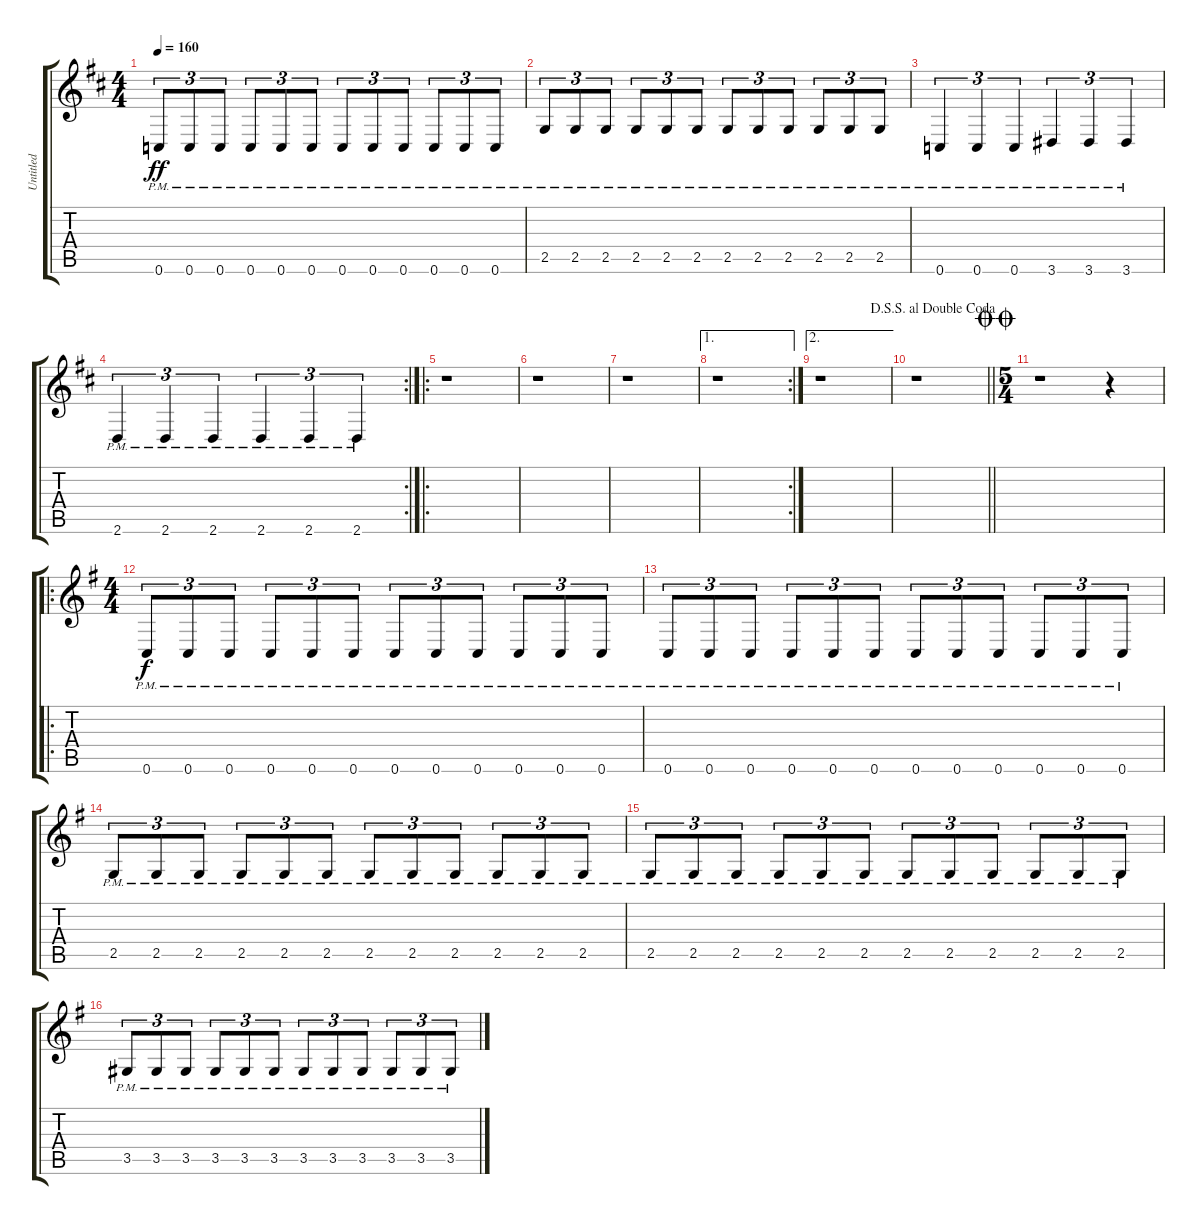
\track ("Untitled" "Untitled") {instrument overdrivenguitar}
\staff {score tabs}
\tuning (C4 G3 Eb3 Bb2 F2 C2) {hide}
\ts (4 4)
\tempo 160
\clef g2
\ks d
0.6{pm}.8{tu (3 2) dy ff} 0.6{pm}.8{tu (3 2)} 0.6{pm}.8{tu (3 2)} 0.6{pm}.8{tu (3 2)} 0.6{pm}.8{tu (3 2)} 0.6{pm}.8{tu (3 2)} 0.6{pm}.8{tu (3 2)} 0.6{pm}.8{tu (3 2)} 0.6{pm}.8{tu (3 2)} 0.6{pm}.8{tu (3 2)} 0.6{pm}.8{tu (3 2)} 0.6{pm}.8{tu (3 2)} |
2.5{pm}.8{tu (3 2)} 2.5{pm}.8{tu (3 2)} 2.5{pm}.8{tu (3 2)} 2.5{pm}.8{tu (3 2)} 2.5{pm}.8{tu (3 2)} 2.5{pm}.8{tu (3 2)} 2.5{pm}.8{tu (3 2)} 2.5{pm}.8{tu (3 2)} 2.5{pm}.8{tu (3 2)} 2.5{pm}.8{tu (3 2)} 2.5{pm}.8{tu (3 2)} 2.5{pm}.8{tu (3 2)} |
0.6{pm}.4{tu (3 2)} 0.6{pm}.4{tu (3 2)} 0.6{pm}.4{tu (3 2)} 3.6{pm}.4{tu (3 2)} 3.6{pm}.4{tu (3 2)} 3.6{pm}.4{tu (3 2)} |
\rc 2
2.6{pm}.4{tu (3 2)} 2.6{pm}.4{tu (3 2)} 2.6{pm}.4{tu (3 2)} 2.6{pm}.4{tu (3 2)} 2.6{pm}.4{tu (3 2)} 2.6{pm}.4{tu (3 2)} |
\ro
r.1 |
r.1 |
r.1 |
\ae 1
\rc 2
r.1 |
\ae 2
r.1 |
\jump dalsegnosegnoaldoublecoda
\barLineRight lightlight
r.1 |
\ts (5 4)
\jump doublecoda
r.1 r.4 |
\ro
\ts (4 4)
\ks g
0.6{pm}.8{tu (3 2) dy f} 0.6{pm}.8{tu (3 2)} 0.6{pm}.8{tu (3 2)} 0.6{pm}.8{tu (3 2)} 0.6{pm}.8{tu (3 2)} 0.6{pm}.8{tu (3 2)} 0.6{pm}.8{tu (3 2)} 0.6{pm}.8{tu (3 2)} 0.6{pm}.8{tu (3 2)} 0.6{pm}.8{tu (3 2)} 0.6{pm}.8{tu (3 2)} 0.6{pm}.8{tu (3 2)} |
0.6{pm}.8{tu (3 2)} 0.6{pm}.8{tu (3 2)} 0.6{pm}.8{tu (3 2)} 0.6{pm}.8{tu (3 2)} 0.6{pm}.8{tu (3 2)} 0.6{pm}.8{tu (3 2)} 0.6{pm}.8{tu (3 2)} 0.6{pm}.8{tu (3 2)} 0.6{pm}.8{tu (3 2)} 0.6{pm}.8{tu (3 2)} 0.6{pm}.8{tu (3 2)} 0.6{pm}.8{tu (3 2)} |
2.5{pm}.8{tu (3 2)} 2.5{pm}.8{tu (3 2)} 2.5{pm}.8{tu (3 2)} 2.5{pm}.8{tu (3 2)} 2.5{pm}.8{tu (3 2)} 2.5{pm}.8{tu (3 2)} 2.5{pm}.8{tu (3 2)} 2.5{pm}.8{tu (3 2)} 2.5{pm}.8{tu (3 2)} 2.5{pm}.8{tu (3 2)} 2.5{pm}.8{tu (3 2)} 2.5{pm}.8{tu (3 2)} |
2.5{pm}.8{tu (3 2)} 2.5{pm}.8{tu (3 2)} 2.5{pm}.8{tu (3 2)} 2.5{pm}.8{tu (3 2)} 2.5{pm}.8{tu (3 2)} 2.5{pm}.8{tu (3 2)} 2.5{pm}.8{tu (3 2)} 2.5{pm}.8{tu (3 2)} 2.5{pm}.8{tu (3 2)} 2.5{pm}.8{tu (3 2)} 2.5{pm}.8{tu (3 2)} 2.5{pm}.8{tu (3 2)} |
3.5{pm}.8{tu (3 2)} 3.5{pm}.8{tu (3 2)} 3.5{pm}.8{tu (3 2)} 3.5{pm}.8{tu (3 2)} 3.5{pm}.8{tu (3 2)} 3.5{pm}.8{tu (3 2)} 3.5{pm}.8{tu (3 2)} 3.5{pm}.8{tu (3 2)} 3.5{pm}.8{tu (3 2)} 3.5{pm}.8{tu (3 2)} 3.5{pm}.8{tu (3 2)} 3.5{pm}.8{tu (3 2)}
